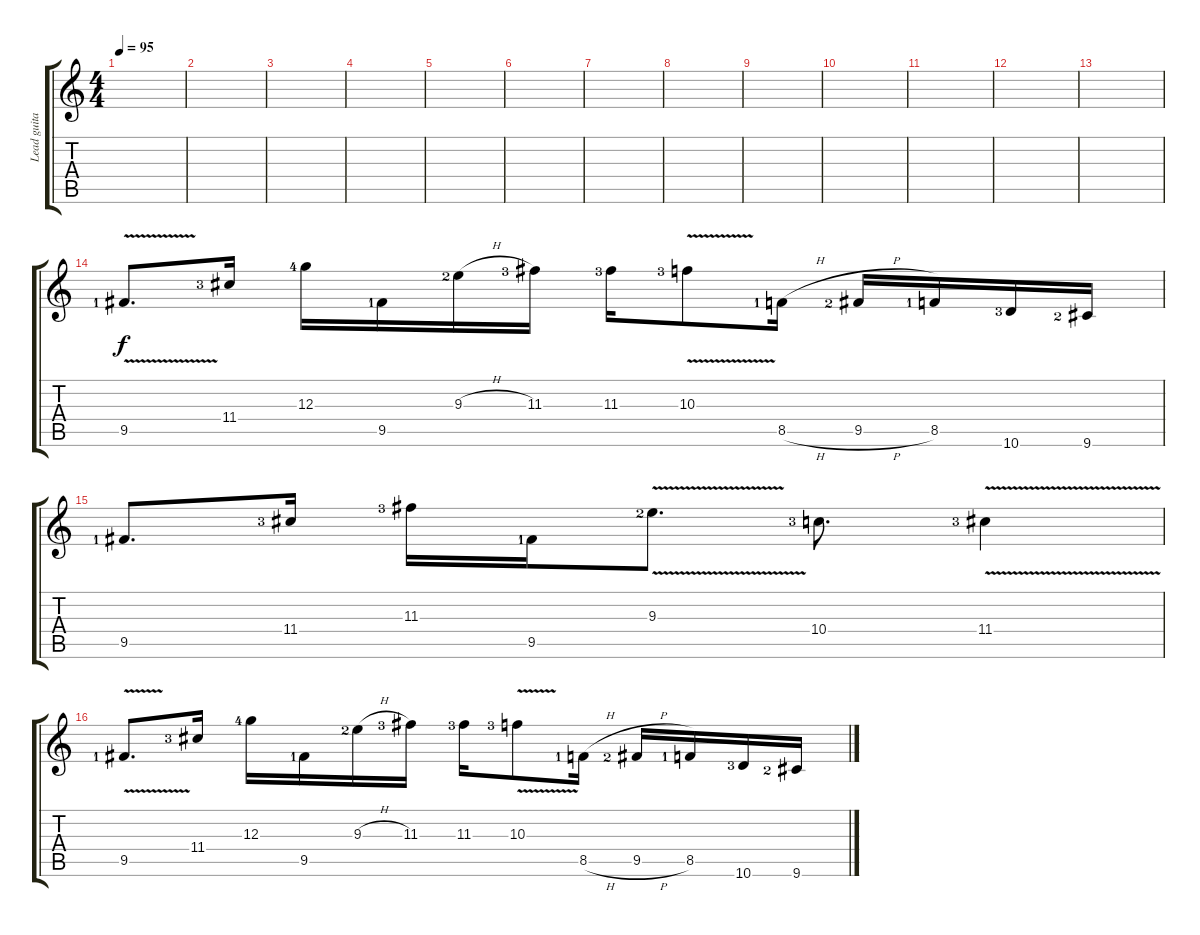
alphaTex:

\track ("Lead guitar" "Lead guita") {instrument overdrivenguitar}
\staff {score tabs}
\tuning (E4 B3 G3 D3 A2 E2) {hide}
\ts (4 4)
\tempo 95
\clef g2
\ks c
|
|
|
|
|
|
|
|
|
|
|
|
|
9.5{v lf 2}.8{d volume 14} 11.4{lf 4}.16 12.3{lf 5}.16 9.5{lf 2}.16 9.3{h lf 3}.16 11.3{lf 4}.16 11.3{lf 4}.16 10.3{v lf 4}.8 8.5{h lf 2}.16 9.5{h lf 3}.16 8.5{lf 2}.16 10.6{lf 4}.16 9.6{lf 3}.16 |
9.5{lf 2}.8{d} 11.4{lf 4}.16 11.3{lf 4}.16 9.5{lf 2}.16 9.3{v lf 3}.8{d} 10.4{lf 4}.8{d} 11.4{v lf 4}.4 |
9.5{v lf 2}.8{d volume 14} 11.4{lf 4}.16 12.3{lf 5}.16 9.5{lf 2}.16 9.3{h lf 3}.16 11.3{lf 4}.16 11.3{lf 4}.16 10.3{v lf 4}.8 8.5{h lf 2}.16 9.5{h lf 3}.16 8.5{lf 2}.16 10.6{lf 4}.16 9.6{lf 3}.16
